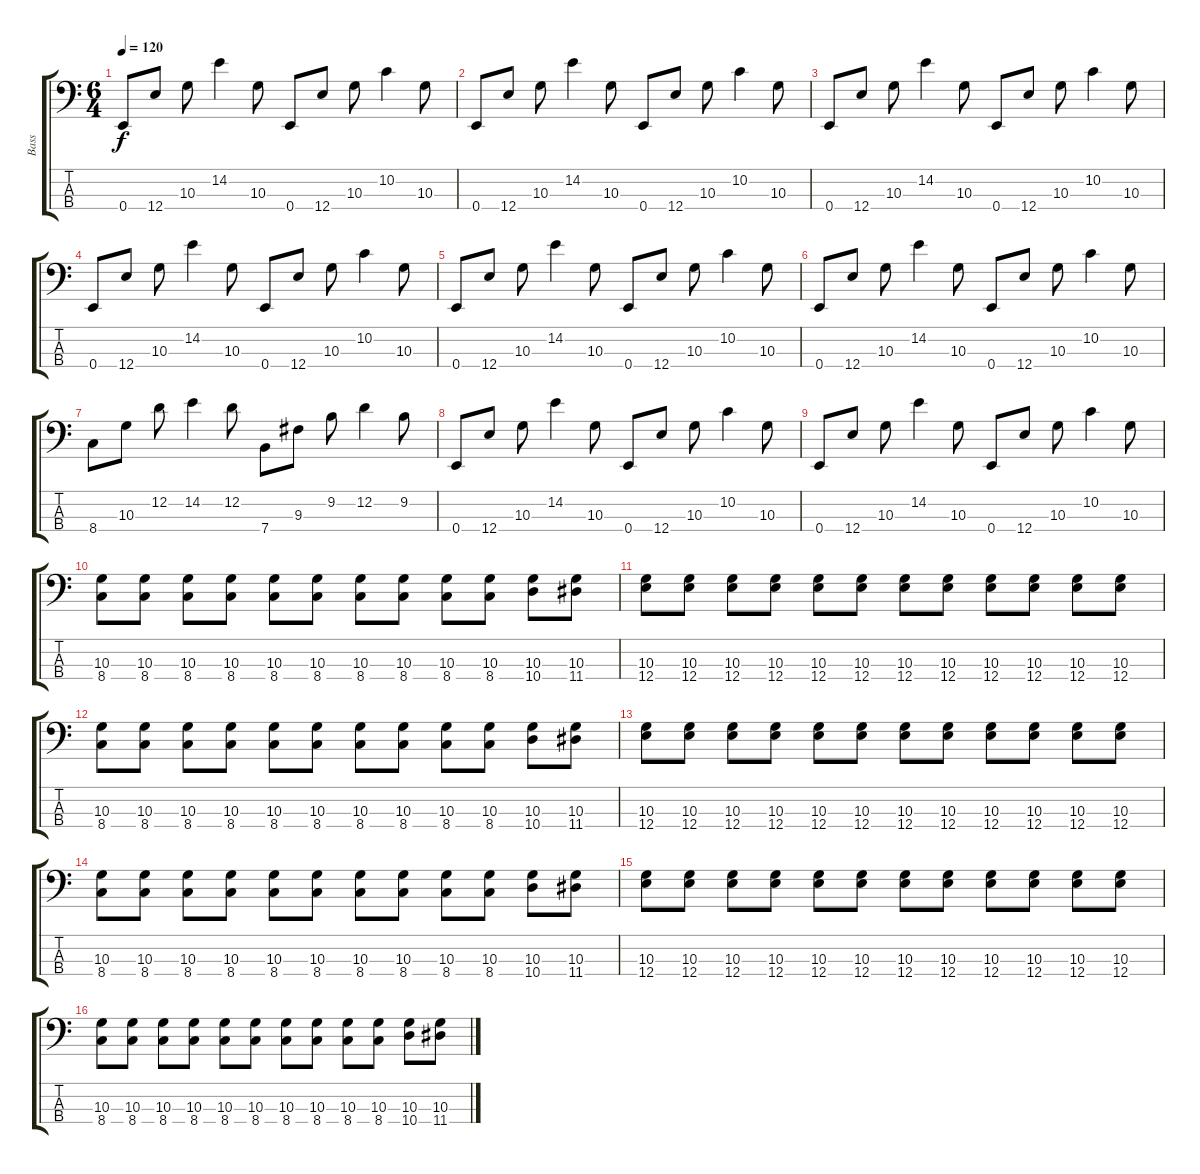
\track ("Bass" "Bass") {instrument electricbassfinger}
\staff {score tabs}
\tuning (G2 D2 A1 E1) {hide}
\ts (6 4)
\tempo 120
\clef f4
\ks c
0.4.8{dy f} 12.4.8 10.3.8 14.2.4 10.3.8 0.4.8 12.4.8 10.3.8 10.2.4 10.3.8 |
0.4.8 12.4.8 10.3.8 14.2.4 10.3.8 0.4.8 12.4.8 10.3.8 10.2.4 10.3.8 |
0.4.8 12.4.8 10.3.8 14.2.4 10.3.8 0.4.8 12.4.8 10.3.8 10.2.4 10.3.8 |
0.4.8 12.4.8 10.3.8 14.2.4 10.3.8 0.4.8 12.4.8 10.3.8 10.2.4 10.3.8 |
0.4.8 12.4.8 10.3.8 14.2.4 10.3.8 0.4.8 12.4.8 10.3.8 10.2.4 10.3.8 |
0.4.8 12.4.8 10.3.8 14.2.4 10.3.8 0.4.8 12.4.8 10.3.8 10.2.4 10.3.8 |
8.4.8 10.3.8 12.2.8 14.2.4 12.2.8 7.4.8 9.3.8 9.2.8 12.2.4 9.2.8 |
0.4.8 12.4.8 10.3.8 14.2.4 10.3.8 0.4.8 12.4.8 10.3.8 10.2.4 10.3.8 |
0.4.8 12.4.8 10.3.8 14.2.4 10.3.8 0.4.8 12.4.8 10.3.8 10.2.4 10.3.8 |
(10.3 8.4).8 (10.3 8.4).8 (10.3 8.4).8 (10.3 8.4).8 (10.3 8.4).8 (10.3 8.4).8 (10.3 8.4).8 (10.3 8.4).8 (10.3 8.4).8 (10.3 8.4).8 (10.3 10.4).8 (10.3 11.4).8 |
(10.3 12.4).8 (10.3 12.4).8 (10.3 12.4).8 (10.3 12.4).8 (10.3 12.4).8 (10.3 12.4).8 (10.3 12.4).8 (10.3 12.4).8 (10.3 12.4).8 (10.3 12.4).8 (10.3 12.4).8 (10.3 12.4).8 |
(10.3 8.4).8 (10.3 8.4).8 (10.3 8.4).8 (10.3 8.4).8 (10.3 8.4).8 (10.3 8.4).8 (10.3 8.4).8 (10.3 8.4).8 (10.3 8.4).8 (10.3 8.4).8 (10.3 10.4).8 (10.3 11.4).8 |
(10.3 12.4).8 (10.3 12.4).8 (10.3 12.4).8 (10.3 12.4).8 (10.3 12.4).8 (10.3 12.4).8 (10.3 12.4).8 (10.3 12.4).8 (10.3 12.4).8 (10.3 12.4).8 (10.3 12.4).8 (10.3 12.4).8 |
(10.3 8.4).8 (10.3 8.4).8 (10.3 8.4).8 (10.3 8.4).8 (10.3 8.4).8 (10.3 8.4).8 (10.3 8.4).8 (10.3 8.4).8 (10.3 8.4).8 (10.3 8.4).8 (10.3 10.4).8 (10.3 11.4).8 |
(10.3 12.4).8 (10.3 12.4).8 (10.3 12.4).8 (10.3 12.4).8 (10.3 12.4).8 (10.3 12.4).8 (10.3 12.4).8 (10.3 12.4).8 (10.3 12.4).8 (10.3 12.4).8 (10.3 12.4).8 (10.3 12.4).8 |
(10.3 8.4).8 (10.3 8.4).8 (10.3 8.4).8 (10.3 8.4).8 (10.3 8.4).8 (10.3 8.4).8 (10.3 8.4).8 (10.3 8.4).8 (10.3 8.4).8 (10.3 8.4).8 (10.3 10.4).8 (10.3 11.4).8
